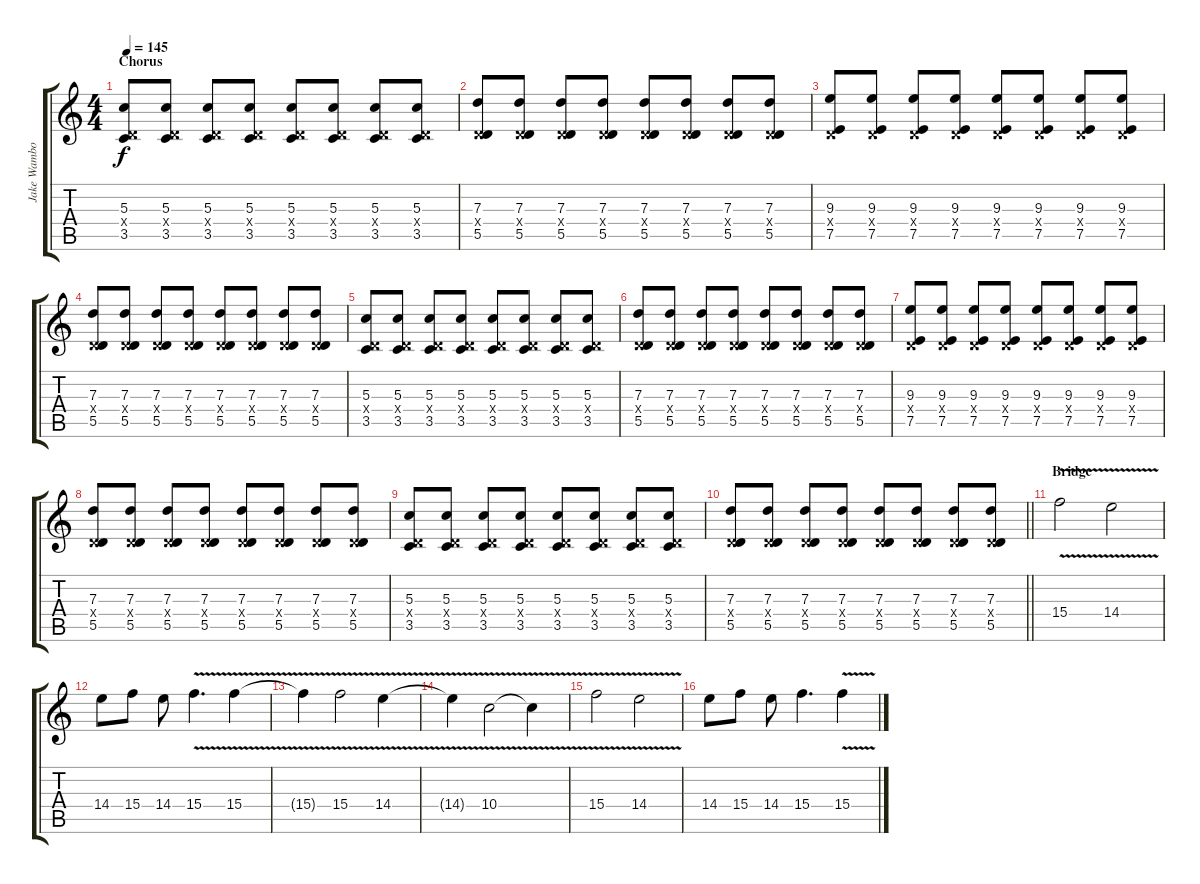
\track ("Jake Wambold (Lead Guitar)" "Jake Wambo") {instrument electricguitarclean}
\staff {score tabs}
\tuning (E4 B3 G3 D3 A2 E2) {hide}
\ts (4 4)
\section ("" "Chorus")
\tempo 145
\clef g2
\ks c
(5.3 0.4{x} 3.5).8{dy f volume 11 instrument overdrivenguitar} (5.3 0.4{x} 3.5).8 (5.3 0.4{x} 3.5).8 (5.3 0.4{x} 3.5).8 (5.3 0.4{x} 3.5).8 (5.3 0.4{x} 3.5).8 (5.3 0.4{x} 3.5).8 (5.3 0.4{x} 3.5).8 |
(7.3 0.4{x} 5.5).8 (7.3 0.4{x} 5.5).8 (7.3 0.4{x} 5.5).8 (7.3 0.4{x} 5.5).8 (7.3 0.4{x} 5.5).8 (7.3 0.4{x} 5.5).8 (7.3 0.4{x} 5.5).8 (7.3 0.4{x} 5.5).8 |
(9.3 0.4{x} 7.5).8 (9.3 0.4{x} 7.5).8 (9.3 0.4{x} 7.5).8 (9.3 0.4{x} 7.5).8 (9.3 0.4{x} 7.5).8 (9.3 0.4{x} 7.5).8 (9.3 0.4{x} 7.5).8 (9.3 0.4{x} 7.5).8 |
(7.3 0.4{x} 5.5).8 (7.3 0.4{x} 5.5).8 (7.3 0.4{x} 5.5).8 (7.3 0.4{x} 5.5).8 (7.3 0.4{x} 5.5).8 (7.3 0.4{x} 5.5).8 (7.3 0.4{x} 5.5).8 (7.3 0.4{x} 5.5).8 |
(5.3 0.4{x} 3.5).8 (5.3 0.4{x} 3.5).8 (5.3 0.4{x} 3.5).8 (5.3 0.4{x} 3.5).8 (5.3 0.4{x} 3.5).8 (5.3 0.4{x} 3.5).8 (5.3 0.4{x} 3.5).8 (5.3 0.4{x} 3.5).8 |
(7.3 0.4{x} 5.5).8 (7.3 0.4{x} 5.5).8 (7.3 0.4{x} 5.5).8 (7.3 0.4{x} 5.5).8 (7.3 0.4{x} 5.5).8 (7.3 0.4{x} 5.5).8 (7.3 0.4{x} 5.5).8 (7.3 0.4{x} 5.5).8 |
(9.3 0.4{x} 7.5).8 (9.3 0.4{x} 7.5).8 (9.3 0.4{x} 7.5).8 (9.3 0.4{x} 7.5).8 (9.3 0.4{x} 7.5).8 (9.3 0.4{x} 7.5).8 (9.3 0.4{x} 7.5).8 (9.3 0.4{x} 7.5).8 |
(7.3 0.4{x} 5.5).8 (7.3 0.4{x} 5.5).8 (7.3 0.4{x} 5.5).8 (7.3 0.4{x} 5.5).8 (7.3 0.4{x} 5.5).8 (7.3 0.4{x} 5.5).8 (7.3 0.4{x} 5.5).8 (7.3 0.4{x} 5.5).8 |
(5.3 0.4{x} 3.5).8 (5.3 0.4{x} 3.5).8 (5.3 0.4{x} 3.5).8 (5.3 0.4{x} 3.5).8 (5.3 0.4{x} 3.5).8 (5.3 0.4{x} 3.5).8 (5.3 0.4{x} 3.5).8 (5.3 0.4{x} 3.5).8 |
\barLineRight lightlight
(7.3 0.4{x} 5.5).8 (7.3 0.4{x} 5.5).8 (7.3 0.4{x} 5.5).8 (7.3 0.4{x} 5.5).8 (7.3 0.4{x} 5.5).8 (7.3 0.4{x} 5.5).8 (7.3 0.4{x} 5.5).8 (7.3 0.4{x} 5.5).8 |
\section ("" "Bridge")
15.4{v}.2{instrument electricguitarclean} 14.4{v}.2 |
14.4.8 15.4.8 14.4.8 15.4{v}.4{d} 15.4{v}.4 |
15.4{t}.4 15.4{v}.2 14.4{v}.4 |
14.4{t}.4 10.4{v}.2 10.4{t}.4 |
15.4{v}.2 14.4{v}.2 |
14.4.8 15.4.8 14.4.8 15.4.4{d} 15.4{v}.4
